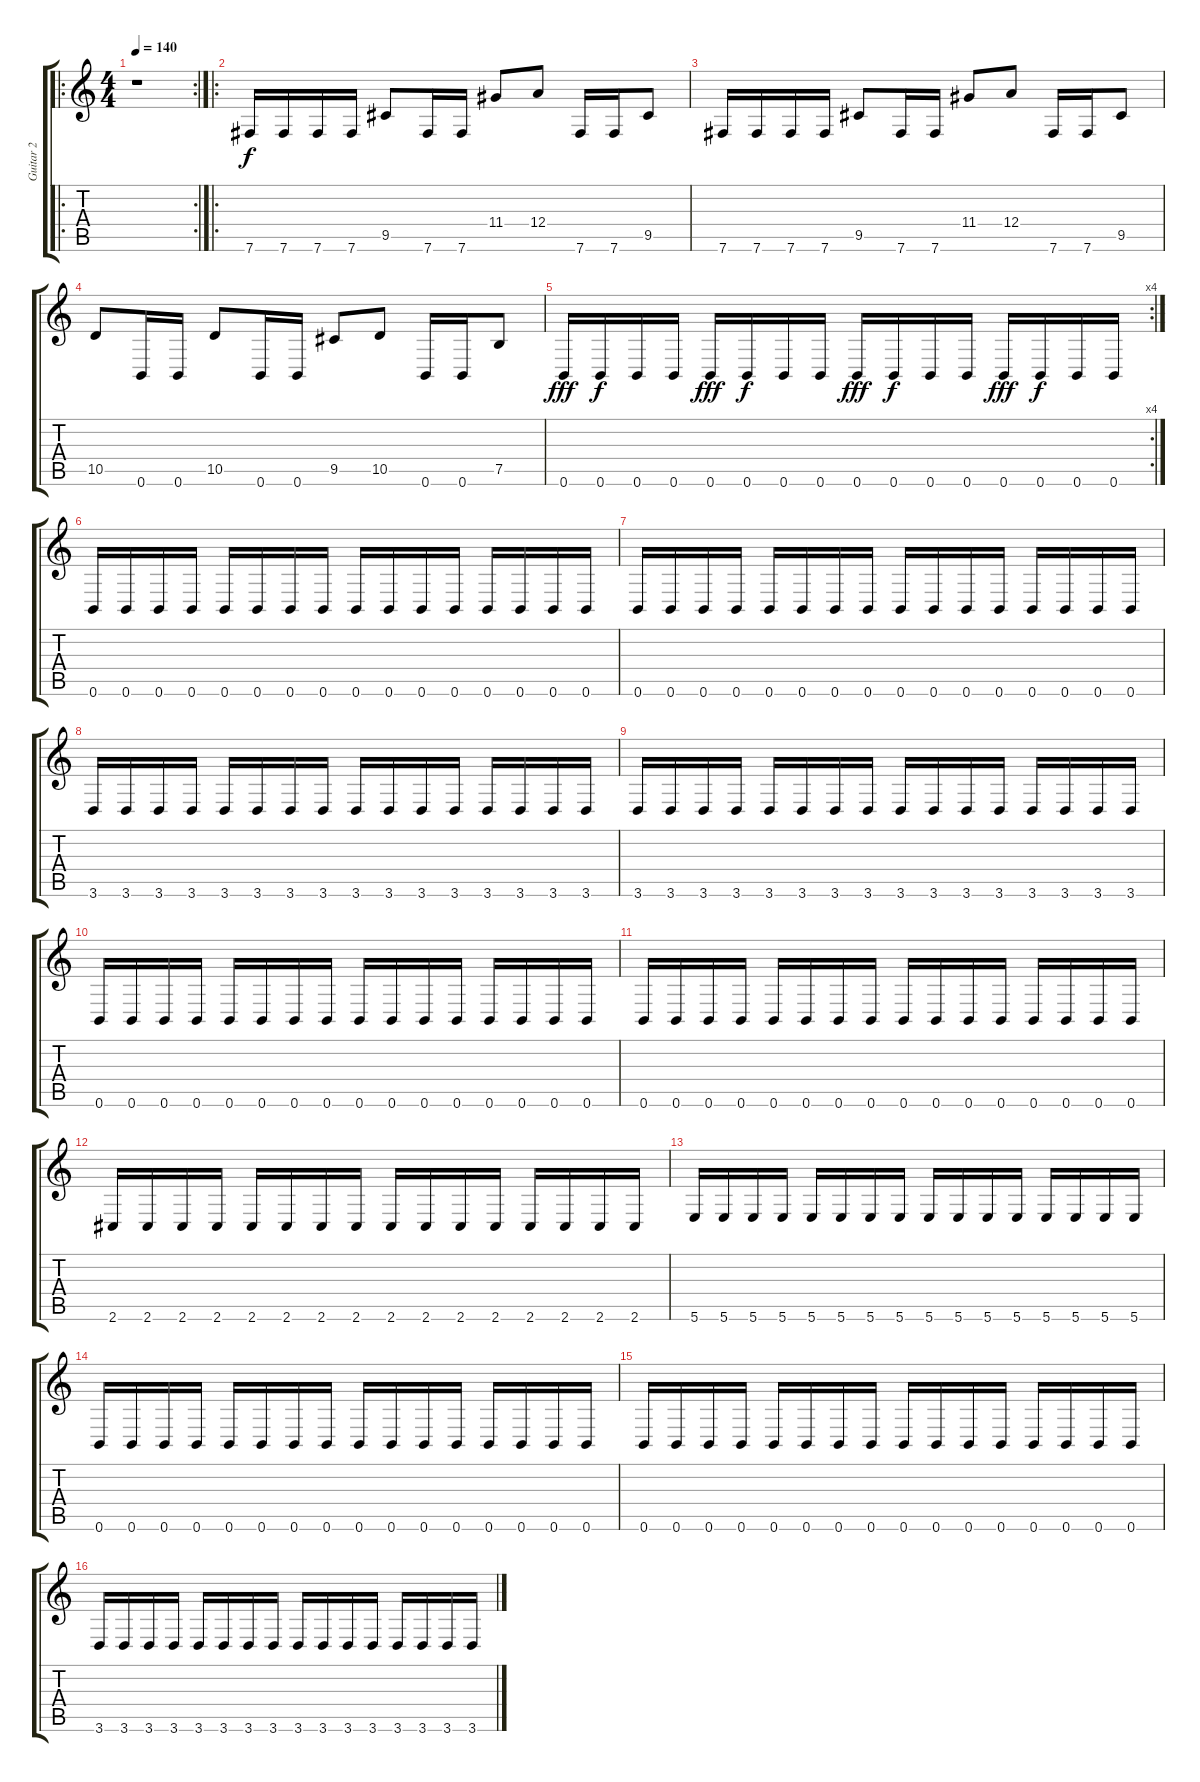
\track ("Guitar 2" "Guitar 2") {instrument distortionguitar}
\staff {score tabs}
\tuning (B3 Gb3 D3 A2 E2 B1) {hide}
\ro
\rc 2
\ts (4 4)
\tempo 140
\clef g2
\ks c
r.1{dy f instrument distortionguitar} |
\ro
7.6.16 7.6.16 7.6.16 7.6.16 9.5.8 7.6.16 7.6.16 11.4.8 12.4.8 7.6.16 7.6.16 9.5.8 |
7.6.16 7.6.16 7.6.16 7.6.16 9.5.8 7.6.16 7.6.16 11.4.8 12.4.8 7.6.16 7.6.16 9.5.8 |
10.5.8 0.6.16 0.6.16 10.5.8 0.6.16 0.6.16 9.5.8 10.5.8 0.6.16 0.6.16 7.5.8 |
\rc 4
0.6.16{dy fff} 0.6.16{dy f} 0.6.16 0.6.16 0.6.16{dy fff} 0.6.16{dy f} 0.6.16 0.6.16 0.6.16{dy fff} 0.6.16{dy f} 0.6.16 0.6.16 0.6.16{dy fff} 0.6.16{dy f} 0.6.16 0.6.16 |
0.6.16 0.6.16 0.6.16 0.6.16 0.6.16 0.6.16 0.6.16 0.6.16 0.6.16 0.6.16 0.6.16 0.6.16 0.6.16 0.6.16 0.6.16 0.6.16 |
0.6.16 0.6.16 0.6.16 0.6.16 0.6.16 0.6.16 0.6.16 0.6.16 0.6.16 0.6.16 0.6.16 0.6.16 0.6.16 0.6.16 0.6.16 0.6.16 |
3.6.16 3.6.16 3.6.16 3.6.16 3.6.16 3.6.16 3.6.16 3.6.16 3.6.16 3.6.16 3.6.16 3.6.16 3.6.16 3.6.16 3.6.16 3.6.16 |
3.6.16 3.6.16 3.6.16 3.6.16 3.6.16 3.6.16 3.6.16 3.6.16 3.6.16 3.6.16 3.6.16 3.6.16 3.6.16 3.6.16 3.6.16 3.6.16 |
0.6.16 0.6.16 0.6.16 0.6.16 0.6.16 0.6.16 0.6.16 0.6.16 0.6.16 0.6.16 0.6.16 0.6.16 0.6.16 0.6.16 0.6.16 0.6.16 |
0.6.16 0.6.16 0.6.16 0.6.16 0.6.16 0.6.16 0.6.16 0.6.16 0.6.16 0.6.16 0.6.16 0.6.16 0.6.16 0.6.16 0.6.16 0.6.16 |
2.6.16 2.6.16 2.6.16 2.6.16 2.6.16 2.6.16 2.6.16 2.6.16 2.6.16 2.6.16 2.6.16 2.6.16 2.6.16 2.6.16 2.6.16 2.6.16 |
5.6.16 5.6.16 5.6.16 5.6.16 5.6.16 5.6.16 5.6.16 5.6.16 5.6.16 5.6.16 5.6.16 5.6.16 5.6.16 5.6.16 5.6.16 5.6.16 |
0.6.16 0.6.16 0.6.16 0.6.16 0.6.16 0.6.16 0.6.16 0.6.16 0.6.16 0.6.16 0.6.16 0.6.16 0.6.16 0.6.16 0.6.16 0.6.16 |
0.6.16 0.6.16 0.6.16 0.6.16 0.6.16 0.6.16 0.6.16 0.6.16 0.6.16 0.6.16 0.6.16 0.6.16 0.6.16 0.6.16 0.6.16 0.6.16 |
3.6.16 3.6.16 3.6.16 3.6.16 3.6.16 3.6.16 3.6.16 3.6.16 3.6.16 3.6.16 3.6.16 3.6.16 3.6.16 3.6.16 3.6.16 3.6.16
